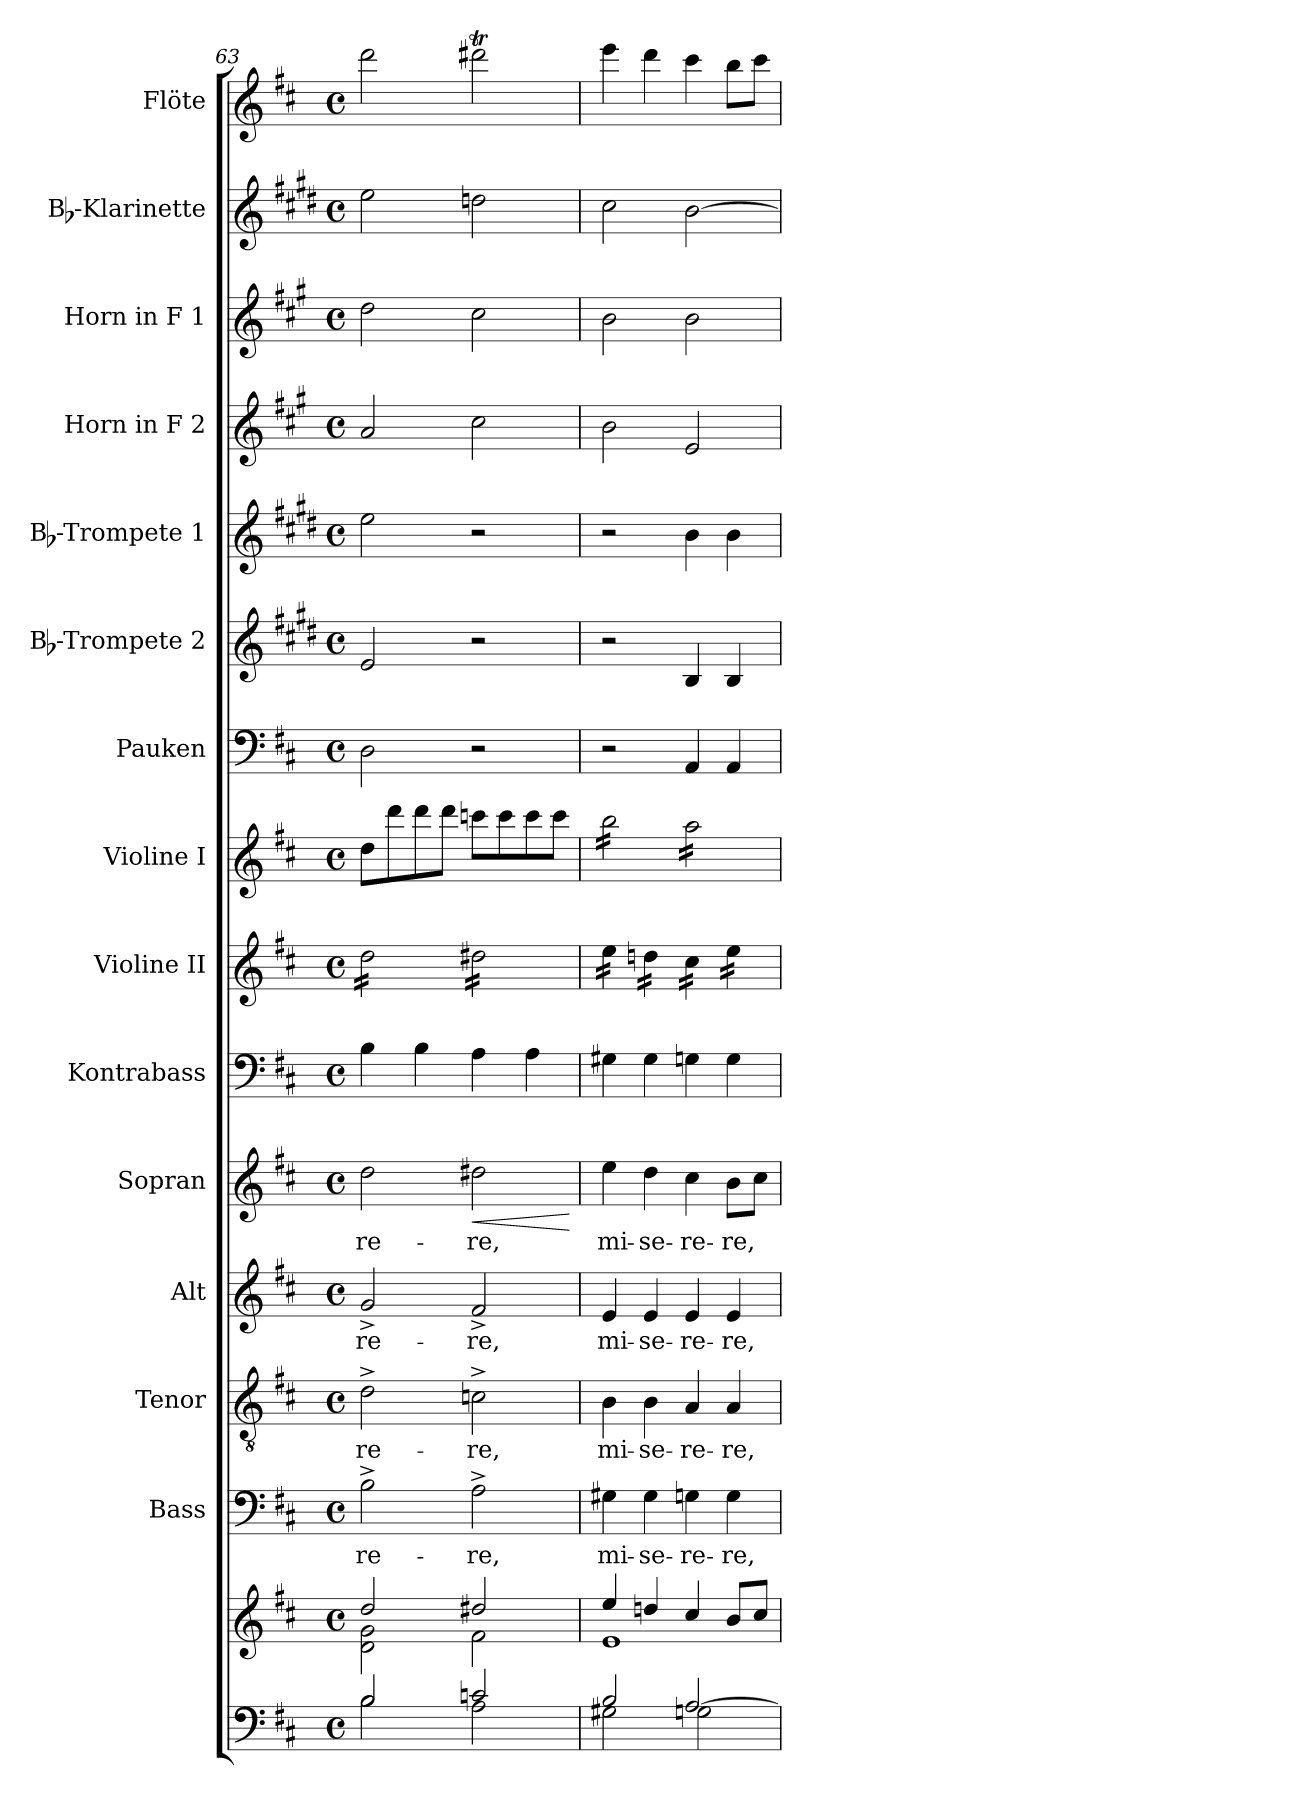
**kern	**kern	**kern	**text	**kern	**text	**kern	**text	**kern	**text	**dynam	**kern	**kern	**kern	**kern	**kern	**kern	**kern	**kern	**kern	**kern
*part15	*part15	*part14	*part14	*part13	*part13	*part12	*part12	*part11	*part11	*part11	*part10	*part9	*part8	*part7	*part6	*part5	*part4	*part3	*part2	*part1
*staff16	*staff15	*staff14	*staff14	*staff13	*staff13	*staff12	*staff12	*staff11	*staff11	*staff11	*staff10	*staff9	*staff8	*staff7	*staff6	*staff5	*staff4	*staff3	*staff2	*staff1
*	*	*I"Bass	*	*I"Tenor	*	*I"Alt	*	*I"Sopran	*	*	*I"Kontrabass	*I"Violine II	*I"Violine I	*I"Pauken	*I"Bb-Trompete 2	*I"Bb-Trompete 1	*I"Horn in F 2	*I"Horn in F 1	*I"Bb-Klarinette	*I"Flöte
*	*	*I'B.	*	*I'T.	*	*I'A.	*	*I'S.	*	*	*I'Kb.	*I'Vl. II	*I'Vl. I	*I'Pk.	*I'Bb Trp. 2	*I'Bb Trp. 1	*	*	*I'Bb Kl.	*I'Fl.
*clefF4	*clefG2	*clefF4	*	*clefGv2	*	*clefG2	*	*clefG2	*	*	*clefF4	*clefG2	*clefG2	*clefF4	*clefG2	*clefG2	*clefG2	*clefG2	*clefG2	*clefG2
*	*	*	*	*	*	*	*	*	*	*	*ITrd7c12	*	*	*	*ITrd1c2	*ITrd1c2	*ITrd4c7	*ITrd4c7	*ITrd1c2	*
*k[f#c#]	*k[f#c#]	*k[f#c#]	*	*k[f#c#]	*	*k[f#c#]	*	*k[f#c#]	*	*	*k[f#c#]	*k[f#c#]	*k[f#c#]	*k[f#c#]	*k[f#c#]	*k[f#c#]	*k[f#c#]	*k[f#c#]	*k[f#c#]	*k[f#c#]
*D:	*D:	*D:	*	*D:	*	*D:	*	*D:	*	*	*D:	*D:	*D:	*D:	*D:	*D:	*D:	*D:	*D:	*D:
*M4/4	*M4/4	*M4/4	*	*M4/4	*	*M4/4	*	*M4/4	*	*	*M4/4	*M4/4	*M4/4	*M4/4	*M4/4	*M4/4	*M4/4	*M4/4	*M4/4	*M4/4
*met(c)	*met(c)	*met(c)	*	*met(c)	*	*met(c)	*	*met(c)	*	*	*met(c)	*met(c)	*met(c)	*met(c)	*met(c)	*met(c)	*met(c)	*met(c)	*met(c)	*met(c)
=63	=63	=63	=63	=63	=63	=63	=63	=63	=63	=63	=63	=63	=63	=63	=63	=63	=63	=63	=63	=63
*^	*^	*	*	*	*	*	*	*	*	*	*	*	*	*	*	*	*	*	*	*
!	!	!	!	!	!LO:LY:b	!	!LO:LY:b	!	!LO:LY:b	!	!LO:LY:b	!	!	!	!	!	!	!	!	!	!	!
*	*	*	*	*	*	*	*	*	*	*	*	*	*	*tremolo	*	*	*	*	*	*	*	*
2B/	2B\	2dd/	2d\ 2g\	2B^>\	-re-	2d^>\	-re-	2g^>/	-re-	2dd\	-re-	.	4BB\	16dd\LL	8dd\L	2D\	2d/	2dd\	2d/	2g\	2dd\	2ddd\
.	.	.	.	.	.	.	.	.	.	.	.	.	.	16dd\	.	.	.	.	.	.	.	.
.	.	.	.	.	.	.	.	.	.	.	.	.	.	16dd\	8ddd\	.	.	.	.	.	.	.
.	.	.	.	.	.	.	.	.	.	.	.	.	.	16dd\	.	.	.	.	.	.	.	.
.	.	.	.	.	.	.	.	.	.	.	.	.	4BB\	16dd\	8ddd\	.	.	.	.	.	.	.
.	.	.	.	.	.	.	.	.	.	.	.	.	.	16dd\	.	.	.	.	.	.	.	.
.	.	.	.	.	.	.	.	.	.	.	.	.	.	16dd\	8ddd\J	.	.	.	.	.	.	.
.	.	.	.	.	.	.	.	.	.	.	.	.	.	16dd\JJ	.	.	.	.	.	.	.	.
!	!	!	!	!	!LO:LY:b	!	!LO:LY:b	!	!LO:LY:b	!	!LO:LY:b	!LO:HP:b	!	!	!	!	!	!	!	!	!	!
2cn/	2A\	2dd#X/	2f#\	2A^>\	-re,	2cn^>\	-re,	2f#^>/	-re,	2dd#X\	-re,	<	4AA\	16dd#X\LL	8cccn\L	2r	2r	2r	2f#\	2f#\	2ccn\	2ddd#Xt\
.	.	.	.	.	.	.	.	.	.	.	.	.	.	16dd#X\	.	.	.	.	.	.	.	.
.	.	.	.	.	.	.	.	.	.	.	.	.	.	16dd#X\	8ccc\	.	.	.	.	.	.	.
.	.	.	.	.	.	.	.	.	.	.	.	.	.	16dd#X\	.	.	.	.	.	.	.	.
.	.	.	.	.	.	.	.	.	.	.	.	.	4AA\	16dd#X\	8ccc\	.	.	.	.	.	.	.
.	.	.	.	.	.	.	.	.	.	.	.	.	.	16dd#X\	.	.	.	.	.	.	.	.
.	.	.	.	.	.	.	.	.	.	.	.	.	.	16dd#X\	8ccc\J	.	.	.	.	.	.	.
.	.	.	.	.	.	.	.	.	.	.	.	.	.	16dd#X\JJ	.	.	.	.	.	.	.	.
*v	*v	*	*	*	*	*	*	*	*	*	*	*	*	*	*	*	*	*	*	*	*	*
*	*v	*v	*	*	*	*	*	*	*	*	*	*	*	*	*	*	*	*	*	*	*
.	.	.	.	.	.	.	.	.	.	[	.	.	.	.	.	.	.	.	.	.
=64	=64	=64	=64	=64	=64	=64	=64	=64	=64	=64	=64	=64	=64	=64	=64	=64	=64	=64	=64	=64
*^	*^	*	*	*	*	*	*	*	*	*	*	*	*	*	*	*	*	*	*	*
!	!	!	!	!	!LO:LY:b	!	!LO:LY:b	!	!LO:LY:b	!	!LO:LY:b	!	!	!	!	!	!	!	!	!	!	!
*	*	*	*	*	*	*	*	*	*	*	*	*	*	*	*tremolo	*	*	*	*	*	*	*
2B/	2G#X\	4ee/	1e	4G#X\	mi-	4B\	mi-	4e/	mi-	4ee\	mi-	.	4GG#X\	16ee\LL	16bb\LL	2r	2r	2r	2e\	2e\	2b\	4eee\
.	.	.	.	.	.	.	.	.	.	.	.	.	.	16ee\	16bb\	.	.	.	.	.	.	.
.	.	.	.	.	.	.	.	.	.	.	.	.	.	16ee\	16bb\	.	.	.	.	.	.	.
.	.	.	.	.	.	.	.	.	.	.	.	.	.	16ee\JJ	16bb\	.	.	.	.	.	.	.
!	!	!	!	!	!LO:LY:b	!	!LO:LY:b	!	!LO:LY:b	!	!LO:LY:b	!	!	!	!	!	!	!	!	!	!	!
.	.	4ddn/	.	4G#\	-se-	4B\	-se-	4e/	-se-	4dd\	-se-	.	4GG#\	16ddn\LL	16bb\	.	.	.	.	.	.	4ddd\
.	.	.	.	.	.	.	.	.	.	.	.	.	.	16ddn\	16bb\	.	.	.	.	.	.	.
.	.	.	.	.	.	.	.	.	.	.	.	.	.	16ddn\	16bb\	.	.	.	.	.	.	.
.	.	.	.	.	.	.	.	.	.	.	.	.	.	16ddn\JJ	16bb\JJ	.	.	.	.	.	.	.
!	!	!	!	!	!LO:LY:b	!	!LO:LY:b	!	!LO:LY:b	!	!LO:LY:b	!	!	!	!	!	!	!	!	!	!	!
[>2A/	2Gn\	4cc#/	.	4Gn\	-re-	4A/	-re-	4e/	-re-	4cc#\	-re-	.	4GGn\	16cc#\LL	16aa\LL	4AA/	4A/	4a\	2A/	2e\	[2a\	4ccc#\
.	.	.	.	.	.	.	.	.	.	.	.	.	.	16cc#\	16aa\	.	.	.	.	.	.	.
.	.	.	.	.	.	.	.	.	.	.	.	.	.	16cc#\	16aa\	.	.	.	.	.	.	.
.	.	.	.	.	.	.	.	.	.	.	.	.	.	16cc#\JJ	16aa\	.	.	.	.	.	.	.
!	!	!	!	!	!LO:LY:b	!	!LO:LY:b	!	!LO:LY:b	!	!LO:LY:b	!	!	!	!	!	!	!	!	!	!	!
.	.	8b/L	.	4G\	-re,	4A/	-re,	4e/	-re,	8b\L	-re,	.	4GG\	16ee\LL	16aa\	4AA/	4A/	4a\	.	.	.	8bb\L
.	.	.	.	.	.	.	.	.	.	.	.	.	.	16ee\	16aa\	.	.	.	.	.	.	.
.	.	8cc#/J	.	.	.	.	.	.	.	8cc#\J	.	.	.	16ee\	16aa\	.	.	.	.	.	.	8ccc#\J
.	.	.	.	.	.	.	.	.	.	.	.	.	.	16ee\JJ	16aa\JJ	.	.	.	.	.	.	.
*	*	*	*	*	*	*	*	*	*	*	*	*	*	*	*Xtremolo	*	*	*	*	*	*	*
*	*	*	*	*	*	*	*	*	*	*	*	*	*	*Xtremolo	*	*	*	*	*	*	*	*
*v	*v	*	*	*	*	*	*	*	*	*	*	*	*	*	*	*	*	*	*	*	*	*
*	*v	*v	*	*	*	*	*	*	*	*	*	*	*	*	*	*	*	*	*	*	*
=	=	=	=	=	=	=	=	=	=	=	=	=	=	=	=	=	=	=	=	=
*-	*-	*-	*-	*-	*-	*-	*-	*-	*-	*-	*-	*-	*-	*-	*-	*-	*-	*-	*-	*-
